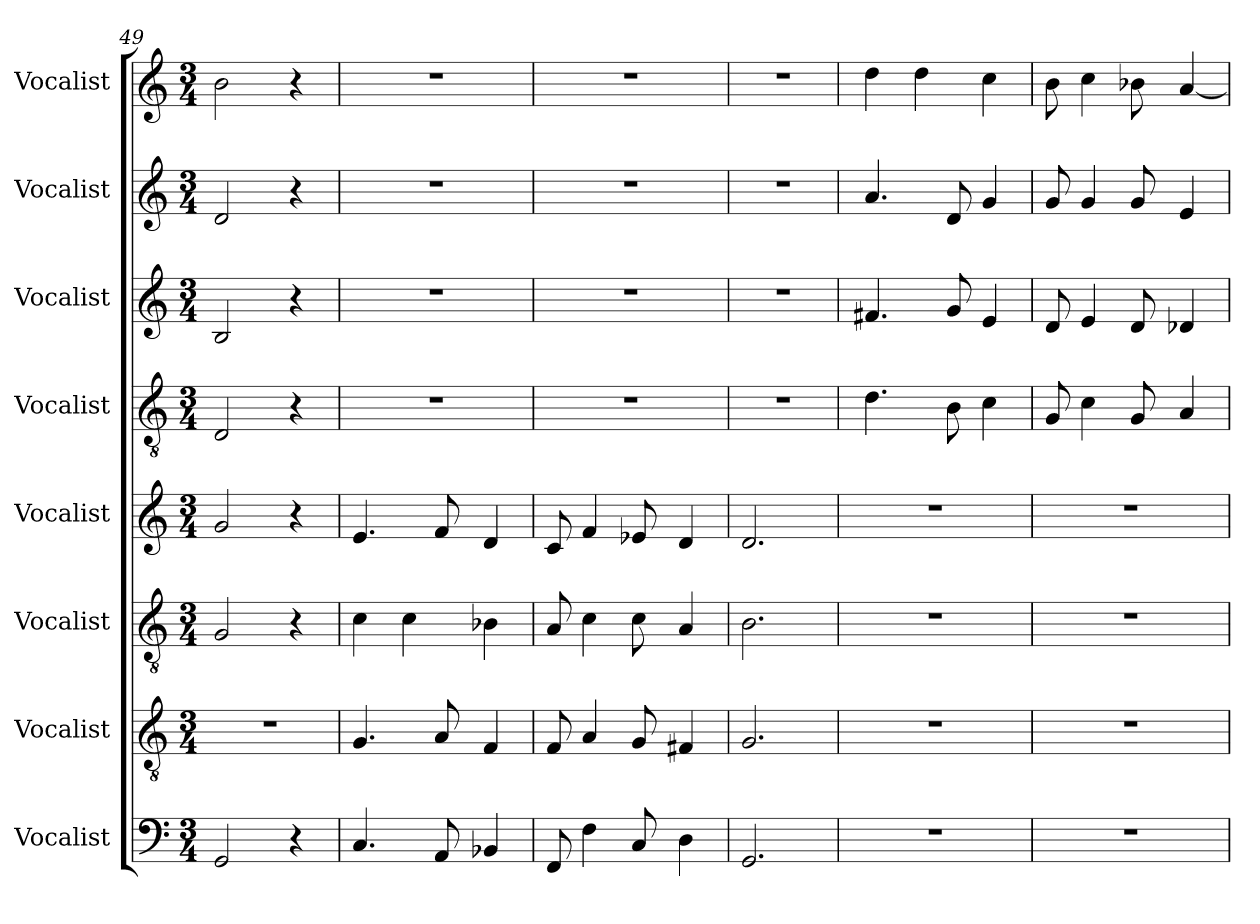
**kern	**kern	**kern	**kern	**kern	**kern	**kern	**kern
*part8	*part7	*part6	*part5	*part4	*part3	*part2	*part1
*staff8	*staff7	*staff6	*staff5	*staff4	*staff3	*staff2	*staff1
*I"Vocalist	*I"Vocalist	*I"Vocalist	*I"Vocalist	*I"Vocalist	*I"Vocalist	*I"Vocalist	*I"Vocalist
*clefF4	*clefGv2	*clefGv2	*clefG2	*clefGv2	*clefG2	*clefG2	*clefG2
*k[]	*k[]	*k[]	*k[]	*k[]	*k[]	*k[]	*k[]
*M3/4	*M3/4	*M3/4	*M3/4	*M3/4	*M3/4	*M3/4	*M3/4
=49	=49	=49	=49	=49	=49	=49	=49
2GG/	2.r	2G/	2g/	2D/	2B/	2d/	2b\
4r	.	4r	4r	4r	4r	4r	4r
=50	=50	=50	=50	=50	=50	=50	=50
4.C/	4.G/	4c\	4.e/	2.r	2.r	2.r	2.r
.	.	4c\	.	.	.	.	.
8AA/	8A/	.	8f/	.	.	.	.
4BB-X/	4F/	4B-X\	4d/	.	.	.	.
=51	=51	=51	=51	=51	=51	=51	=51
8FF/	8F/	8A/	8c/	2.r	2.r	2.r	2.r
4F\	4A/	4c\	4f/	.	.	.	.
8C/	8G/	8c\	8e-X/	.	.	.	.
4D\	4F#X/	4A/	4d/	.	.	.	.
=52	=52	=52	=52	=52	=52	=52	=52
2.GG/	2.G/	2.B\	2.d/	2.r	2.r	2.r	2.r
=53	=53	=53	=53	=53	=53	=53	=53
2.r	2.r	2.r	2.r	4.d\	4.f#X/	4.a/	4dd\
.	.	.	.	.	.	.	4dd\
.	.	.	.	8B\	8g/	8d/	.
.	.	.	.	4c\	4e/	4g/	4cc\
=54	=54	=54	=54	=54	=54	=54	=54
2.r	2.r	2.r	2.r	8G/	8d/	8g/	8b\
.	.	.	.	4c\	4e/	4g/	4cc\
.	.	.	.	8G/	8d/	8g/	8b-X\
.	.	.	.	4A/	4d-X/	4e/	[4a/
=	=	=	=	=	=	=	=
*-	*-	*-	*-	*-	*-	*-	*-
